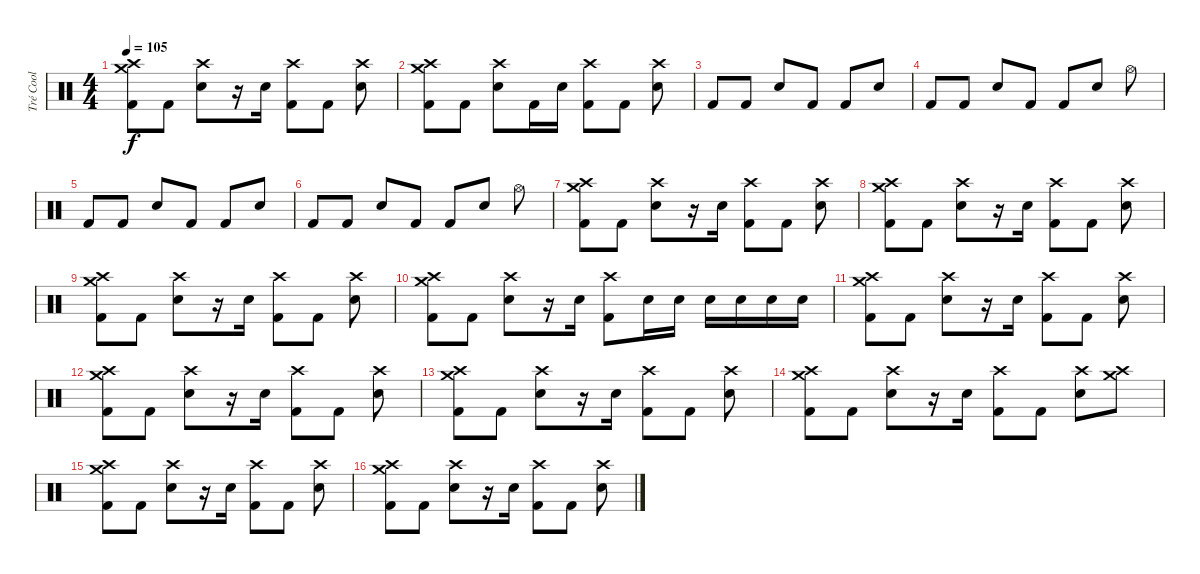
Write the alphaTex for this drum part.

\track ("Tré Cool" "Tré Cool") {instrument percussion}
\staff {score}
\articulation defaults
\ts (4 4)
\tempo 105
\clef neutral
\ks c
("Crash medium (hit)" "Crash high (hit)" "Kick (hit) 2").8{dy f} "Kick (hit) 2".8 ("Crash high (hit)" "Snare (hit) 2").8 r.16 "Snare (hit) 2".16 ("Crash high (hit)" "Kick (hit) 2").8 "Kick (hit) 2".8 ("Crash high (hit)" "Snare (hit) 2").8 |
("Crash medium (hit)" "Crash high (hit)" "Kick (hit) 2").8 "Kick (hit) 2".8 ("Crash high (hit)" "Snare (hit) 2").8 "Kick (hit) 2".16 "Snare (hit) 2".16 ("Crash high (hit)" "Kick (hit) 2").8 "Kick (hit) 2".8 ("Crash high (hit)" "Snare (hit) 2").8 |
"Kick (hit) 2".8 "Kick (hit) 2".8 "Snare (hit) 2".8 "Kick (hit) 2".8 "Kick (hit) 2".8 "Snare (hit) 2".8 |
"Kick (hit) 2".8 "Kick (hit) 2".8 "Snare (hit) 2".8 "Kick (hit) 2".8 "Kick (hit) 2".8 "Snare (hit) 2".8 "Hi-Hat (open)".8 |
"Kick (hit) 2".8 "Kick (hit) 2".8 "Snare (hit) 2".8 "Kick (hit) 2".8 "Kick (hit) 2".8 "Snare (hit) 2".8 |
"Kick (hit) 2".8 "Kick (hit) 2".8 "Snare (hit) 2".8 "Kick (hit) 2".8 "Kick (hit) 2".8 "Snare (hit) 2".8 "Hi-Hat (open)".8 |
("Crash medium (hit)" "Crash high (hit)" "Kick (hit) 2").8 "Kick (hit) 2".8 ("Crash high (hit)" "Snare (hit) 2").8 r.16 "Snare (hit) 2".16 ("Crash high (hit)" "Kick (hit) 2").8 "Kick (hit) 2".8 ("Crash high (hit)" "Snare (hit) 2").8 |
("Crash medium (hit)" "Crash high (hit)" "Kick (hit) 2").8 "Kick (hit) 2".8 ("Crash high (hit)" "Snare (hit) 2").8 r.16 "Snare (hit) 2".16 ("Crash high (hit)" "Kick (hit) 2").8 "Kick (hit) 2".8 ("Crash high (hit)" "Snare (hit) 2").8 |
("Crash medium (hit)" "Crash high (hit)" "Kick (hit) 2").8 "Kick (hit) 2".8 ("Crash high (hit)" "Snare (hit) 2").8 r.16 "Snare (hit) 2".16 ("Crash high (hit)" "Kick (hit) 2").8 "Kick (hit) 2".8 ("Crash high (hit)" "Snare (hit) 2").8 |
("Crash medium (hit)" "Crash high (hit)" "Kick (hit) 2").8 "Kick (hit) 2".8 ("Crash high (hit)" "Snare (hit) 2").8 r.16 "Snare (hit) 2".16 ("Crash high (hit)" "Kick (hit) 2").8 "Snare (hit) 2".16 "Snare (hit) 2".16 "Snare (hit) 2".16 "Snare (hit) 2".16 "Snare (hit) 2".16 "Snare (hit) 2".16 |
("Crash medium (hit)" "Crash high (hit)" "Kick (hit) 2").8 "Kick (hit) 2".8 ("Crash high (hit)" "Snare (hit) 2").8 r.16 "Snare (hit) 2".16 ("Crash high (hit)" "Kick (hit) 2").8 "Kick (hit) 2".8 ("Crash high (hit)" "Snare (hit) 2").8 |
("Crash medium (hit)" "Crash high (hit)" "Kick (hit) 2").8 "Kick (hit) 2".8 ("Crash high (hit)" "Snare (hit) 2").8 r.16 "Snare (hit) 2".16 ("Crash high (hit)" "Kick (hit) 2").8 "Kick (hit) 2".8 ("Crash high (hit)" "Snare (hit) 2").8 |
("Crash medium (hit)" "Crash high (hit)" "Kick (hit) 2").8 "Kick (hit) 2".8 ("Crash high (hit)" "Snare (hit) 2").8 r.16 "Snare (hit) 2".16 ("Crash high (hit)" "Kick (hit) 2").8 "Kick (hit) 2".8 ("Crash high (hit)" "Snare (hit) 2").8 |
("Crash medium (hit)" "Crash high (hit)" "Kick (hit) 2").8 "Kick (hit) 2".8 ("Crash high (hit)" "Snare (hit) 2").8 r.16 "Snare (hit) 2".16 ("Crash high (hit)" "Kick (hit) 2").8 "Kick (hit) 2".8 ("Crash high (hit)" "Snare (hit) 2").8 ("Crash medium (hit)" "Crash high (hit)").8 |
("Crash medium (hit)" "Crash high (hit)" "Kick (hit) 2").8 "Kick (hit) 2".8 ("Crash high (hit)" "Snare (hit) 2").8 r.16 "Snare (hit) 2".16 ("Crash high (hit)" "Kick (hit) 2").8 "Kick (hit) 2".8 ("Crash high (hit)" "Snare (hit) 2").8 |
("Crash medium (hit)" "Crash high (hit)" "Kick (hit) 2").8 "Kick (hit) 2".8 ("Crash high (hit)" "Snare (hit) 2").8 r.16 "Snare (hit) 2".16 ("Crash high (hit)" "Kick (hit) 2").8 "Kick (hit) 2".8 ("Crash high (hit)" "Snare (hit) 2").8
